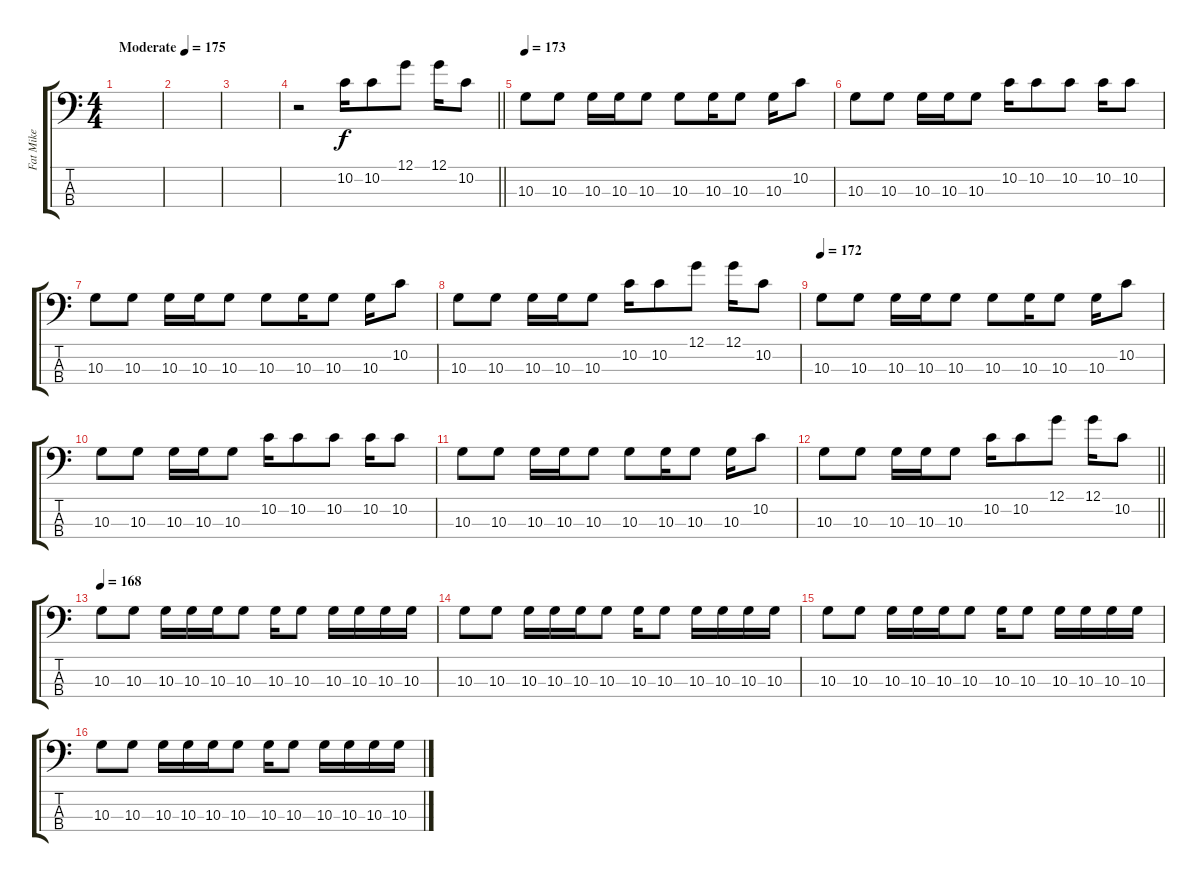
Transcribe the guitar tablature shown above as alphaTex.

\track ("Fat Mike" "Fat Mike") {instrument electricbasspick}
\staff {score tabs}
\tuning (G2 D2 A1 E1) {hide}
\ts (4 4)
\tempo (175 "Moderate")
\clef f4
\ks c
|
|
|
\barLineRight lightlight
r.2 10.2.16 10.2.8 12.1.8 12.1.16 10.2.8 |
\section ("" "")
\tempo 173
10.3.8 10.3.8 10.3.16 10.3.16 10.3.8 10.3.8 10.3.16 10.3.8 10.3.16 10.2.8 |
10.3.8 10.3.8 10.3.16 10.3.16 10.3.8 10.2.16 10.2.8 10.2.8 10.2.16 10.2.8 |
10.3.8 10.3.8 10.3.16 10.3.16 10.3.8 10.3.8 10.3.16 10.3.8 10.3.16 10.2.8 |
10.3.8 10.3.8 10.3.16 10.3.16 10.3.8 10.2.16 10.2.8 12.1.8 12.1.16 10.2.8 |
\tempo 172
10.3.8 10.3.8 10.3.16 10.3.16 10.3.8 10.3.8 10.3.16 10.3.8 10.3.16 10.2.8 |
10.3.8 10.3.8 10.3.16 10.3.16 10.3.8 10.2.16 10.2.8 10.2.8 10.2.16 10.2.8 |
10.3.8 10.3.8 10.3.16 10.3.16 10.3.8 10.3.8 10.3.16 10.3.8 10.3.16 10.2.8 |
\barLineRight lightlight
10.3.8 10.3.8 10.3.16 10.3.16 10.3.8 10.2.16 10.2.8 12.1.8 12.1.16 10.2.8 |
\section ("" "")
\tempo 168
10.3.8 10.3.8 10.3.16 10.3.16 10.3.16 10.3.8 10.3.16 10.3.8 10.3.16 10.3.16 10.3.16 10.3.16 |
10.3.8 10.3.8 10.3.16 10.3.16 10.3.16 10.3.8 10.3.16 10.3.8 10.3.16 10.3.16 10.3.16 10.3.16 |
10.3.8 10.3.8 10.3.16 10.3.16 10.3.16 10.3.8 10.3.16 10.3.8 10.3.16 10.3.16 10.3.16 10.3.16 |
10.3.8 10.3.8 10.3.16 10.3.16 10.3.16 10.3.8 10.3.16 10.3.8 10.3.16 10.3.16 10.3.16 10.3.16
